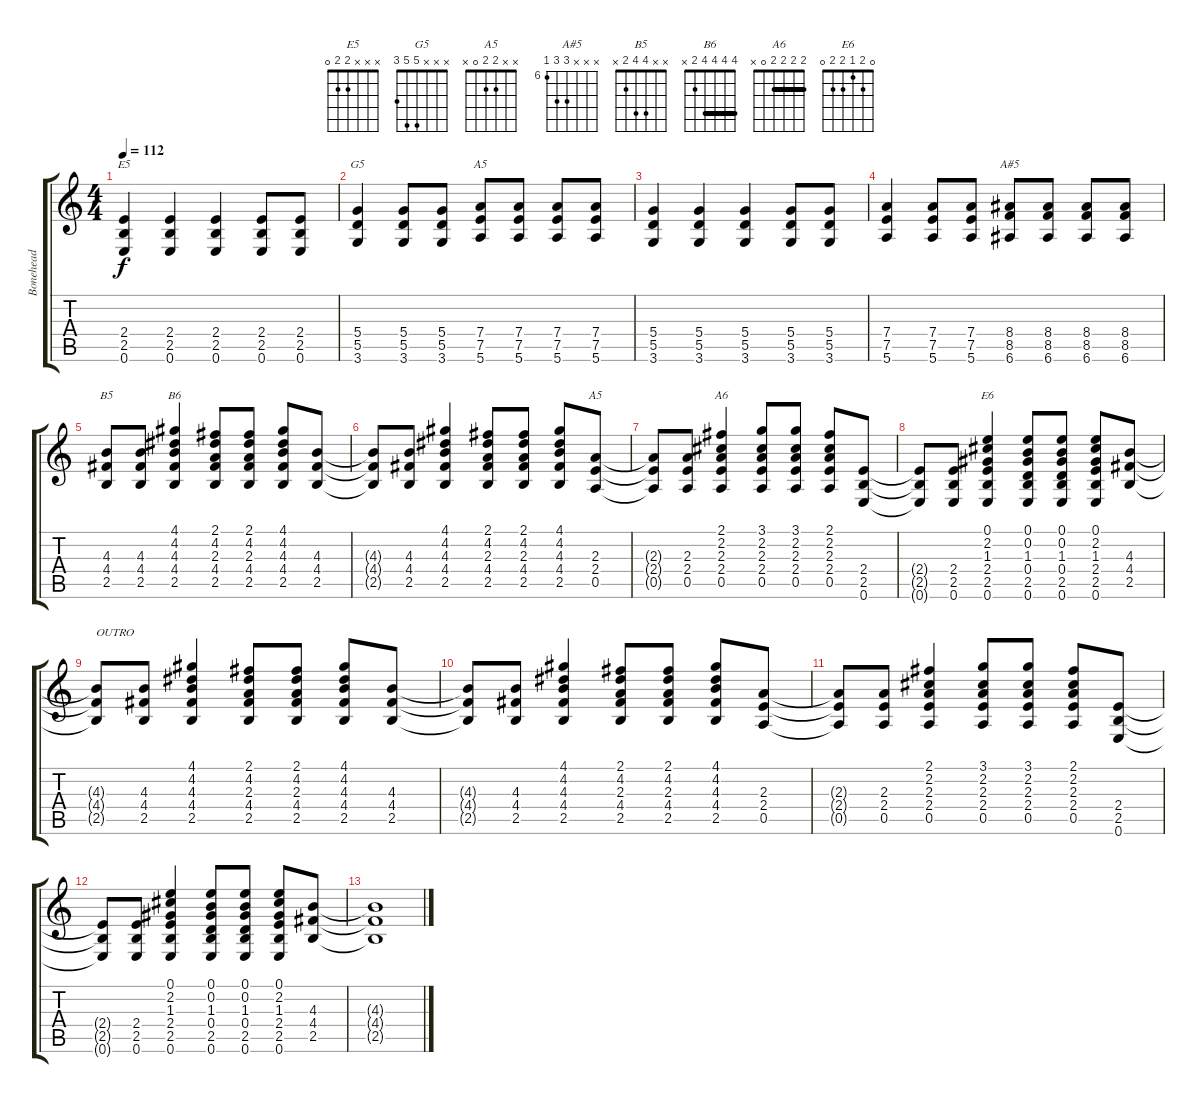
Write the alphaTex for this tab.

\track ("Bonehead" "Bonehead") {instrument overdrivenguitar}
\staff {score tabs}
\tuning (E4 B3 G3 D3 A2 E2) {hide}
\chord ("E5" x x x 2 2 0)
\chord ("G5" x x x 5 5 3)
\chord ("A5" x x x 7 7 5) {firstfret 5}
\chord ("A#5" x x x 8 8 6) {firstfret 6}
\chord ("B5" x x 4 4 2 x)
\chord ("B6" 4 4 4 4 2 x) {barre 4}
\chord ("A5" x x 2 2 0 x)
\chord ("A6" 2 2 2 2 0 x) {barre 2}
\chord ("E6" 0 2 1 2 2 0)
\ts (4 4)
\tempo 112
\clef g2
\ks c
(2.4 2.5 0.6).4{ch "E5" dy f} (2.4 2.5 0.6).4 (2.4 2.5 0.6).4 (2.4 2.5 0.6).8 (2.4 2.5 0.6).8 |
(5.4 5.5 3.6).4{ch "G5"} (5.4 5.5 3.6).8 (5.4 5.5 3.6).8 (7.4 7.5 5.6).8{ch "A5"} (7.4 7.5 5.6).8 (7.4 7.5 5.6).8 (7.4 7.5 5.6).8 |
(5.4 5.5 3.6).4 (5.4 5.5 3.6).4 (5.4 5.5 3.6).4 (5.4 5.5 3.6).8 (5.4 5.5 3.6).8 |
(7.4 7.5 5.6).4 (7.4 7.5 5.6).8 (7.4 7.5 5.6).8 (8.4 8.5 6.6).8{ch "A#5"} (8.4 8.5 6.6).8 (8.4 8.5 6.6).8 (8.4 8.5 6.6).8 |
(4.3 4.4 2.5).8{ch "B5"} (4.3 4.4 2.5).8 (4.1 4.2 4.3 4.4 2.5).4{ch "B6"} (2.1 4.2 2.3 4.4 2.5).8 (2.1 4.2 2.3 4.4 2.5).8 (4.1 4.2 4.3 4.4 2.5).8 (4.3 4.4 2.5).8 |
(4.3{t} 4.4{t} 2.5{t}).8 (4.3 4.4 2.5).8 (4.1 4.2 4.3 4.4 2.5).4 (2.1 4.2 2.3 4.4 2.5).8 (2.1 4.2 2.3 4.4 2.5).8 (4.1 4.2 4.3 4.4 2.5).8 (2.3 2.4 0.5).8{ch "A5"} |
(2.3{t} 2.4{t} 0.5{t}).8 (2.3 2.4 0.5).8 (2.1 2.2 2.3 2.4 0.5).4{ch "A6"} (3.1 2.2 2.3 2.4 0.5).8 (3.1 2.2 2.3 2.4 0.5).8 (2.1 2.2 2.3 2.4 0.5).8 (2.4 2.5 0.6).8 |
(2.4{t} 2.5{t} 0.6{t}).8 (2.4 2.5 0.6).8 (0.1 2.2 1.3 2.4 2.5 0.6).4{ch "E6"} (0.1 0.2 1.3 0.4 2.5 0.6).8 (0.1 0.2 1.3 0.4 2.5 0.6).8 (0.1 2.2 1.3 2.4 2.5 0.6).8 (4.3 4.4 2.5).8 |
(4.3{t} 4.4{t} 2.5{t}).8{txt "OUTRO"} (4.3 4.4 2.5).8 (4.1 4.2 4.3 4.4 2.5).4 (2.1 4.2 2.3 4.4 2.5).8 (2.1 4.2 2.3 4.4 2.5).8 (4.1 4.2 4.3 4.4 2.5).8 (4.3 4.4 2.5).8 |
(4.3{t} 4.4{t} 2.5{t}).8 (4.3 4.4 2.5).8 (4.1 4.2 4.3 4.4 2.5).4 (2.1 4.2 2.3 4.4 2.5).8 (2.1 4.2 2.3 4.4 2.5).8 (4.1 4.2 4.3 4.4 2.5).8 (2.3 2.4 0.5).8 |
(2.3{t} 2.4{t} 0.5{t}).8 (2.3 2.4 0.5).8 (2.1 2.2 2.3 2.4 0.5).4 (3.1 2.2 2.3 2.4 0.5).8 (3.1 2.2 2.3 2.4 0.5).8 (2.1 2.2 2.3 2.4 0.5).8 (2.4 2.5 0.6).8 |
(2.4{t} 2.5{t} 0.6{t}).8 (2.4 2.5 0.6).8 (0.1 2.2 1.3 2.4 2.5 0.6).4 (0.1 0.2 1.3 0.4 2.5 0.6).8 (0.1 0.2 1.3 0.4 2.5 0.6).8 (0.1 2.2 1.3 2.4 2.5 0.6).8 (4.3 4.4 2.5).8 |
(4.3{t} 4.4{t} 2.5{t}).1
